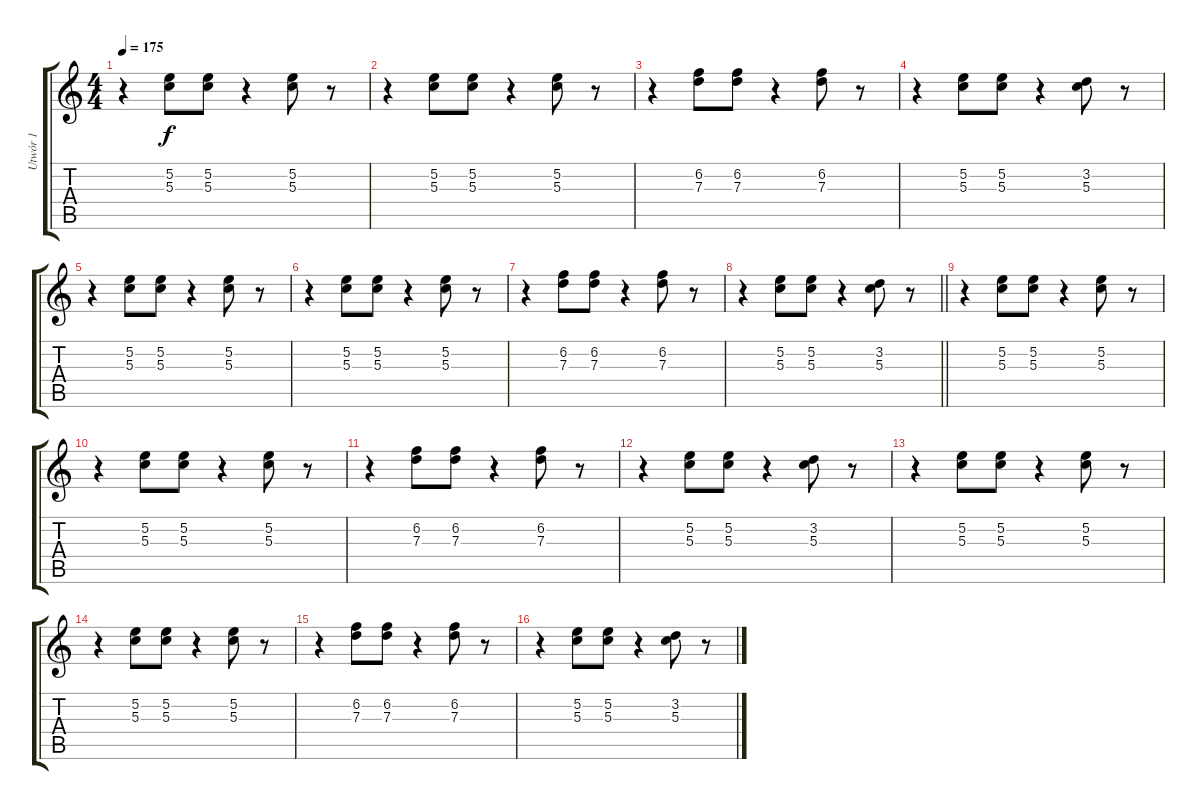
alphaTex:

\track ("Utwór 1" "Utwór 1") {instrument distortionguitar}
\staff {score tabs}
\tuning (E4 B3 G3 D3 A2 E2) {hide}
\ts (4 4)
\section ("" "")
\tempo 175
\clef g2
\ks c
r.4{dy f} (5.2 5.3).8 (5.2 5.3).8 r.4 (5.2 5.3).8 r.8 |
r.4 (5.2 5.3).8 (5.2 5.3).8 r.4 (5.2 5.3).8 r.8 |
r.4 (6.2 7.3).8 (6.2 7.3).8 r.4 (6.2 7.3).8 r.8 |
r.4 (5.2 5.3).8 (5.2 5.3).8 r.4 (3.2 5.3).8 r.8 |
r.4 (5.2 5.3).8 (5.2 5.3).8 r.4 (5.2 5.3).8 r.8 |
r.4 (5.2 5.3).8 (5.2 5.3).8 r.4 (5.2 5.3).8 r.8 |
r.4 (6.2 7.3).8 (6.2 7.3).8 r.4 (6.2 7.3).8 r.8 |
\barLineRight lightlight
r.4 (5.2 5.3).8 (5.2 5.3).8 r.4 (3.2 5.3).8 r.8 |
\section ("" "")
r.4 (5.2 5.3).8 (5.2 5.3).8 r.4 (5.2 5.3).8 r.8 |
r.4 (5.2 5.3).8 (5.2 5.3).8 r.4 (5.2 5.3).8 r.8 |
r.4 (6.2 7.3).8 (6.2 7.3).8 r.4 (6.2 7.3).8 r.8 |
r.4 (5.2 5.3).8 (5.2 5.3).8 r.4 (3.2 5.3).8 r.8 |
r.4 (5.2 5.3).8 (5.2 5.3).8 r.4 (5.2 5.3).8 r.8 |
r.4 (5.2 5.3).8 (5.2 5.3).8 r.4 (5.2 5.3).8 r.8 |
r.4 (6.2 7.3).8 (6.2 7.3).8 r.4 (6.2 7.3).8 r.8 |
r.4 (5.2 5.3).8 (5.2 5.3).8 r.4 (3.2 5.3).8 r.8
